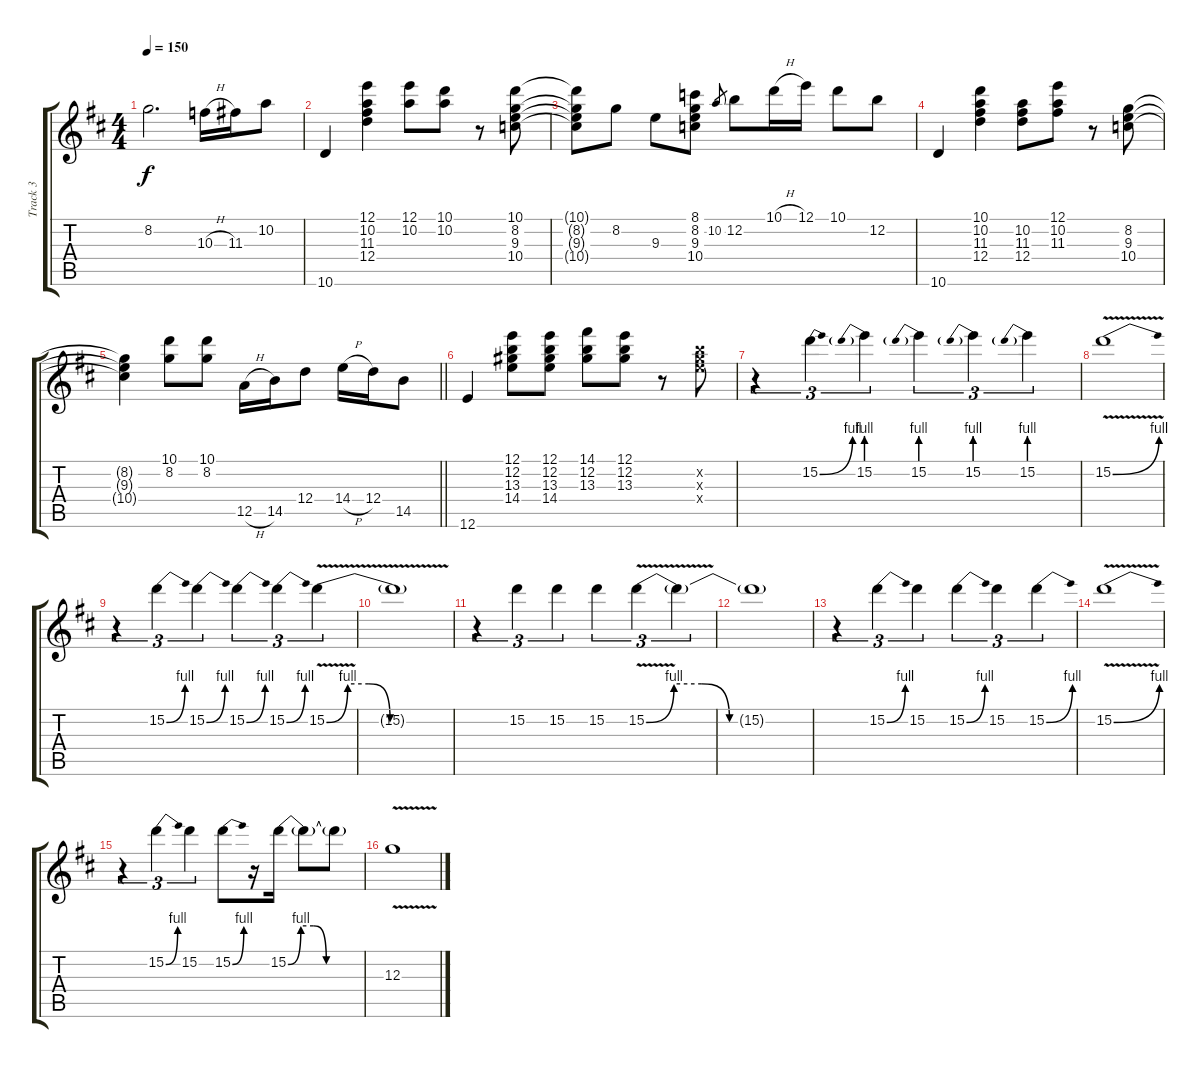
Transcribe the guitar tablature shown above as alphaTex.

\track ("Track 3" "Track 3") {instrument overdrivenguitar}
\staff {score tabs}
\tuning (E4 B3 G3 D3 A2 E2) {hide}
\ts (4 4)
\tempo 150
\clef g2
\ks d
8.2{t}.2{d dy f} 10.3{h}.16 11.3.16 10.2.8 |
10.6.4 (12.1 10.2 11.3 12.4).4 (12.1 10.2).8 (10.1 10.2).8 r.8 (10.1 8.2 9.3 10.4).8 |
(10.1{t} 8.2{t} 9.3{t} 10.4{t}).8 8.2.8 9.3.8 (8.1 8.2 9.3 10.4).8 10.2.8{gr} 12.2.8 10.1{h}.16 12.1.16 10.1.8 12.2.8 |
10.6.4 (10.1 10.2 11.3 12.4).4 (10.2 11.3 12.4).8 (12.1 10.2 11.3).8 r.8 (8.2 9.3 10.4).8 |
\barLineRight lightlight
(8.2{t} 9.3{t} 10.4{t}).4 (10.1 8.2).8 (10.1 8.2).8 12.5{h}.16 14.5.16 12.4.8 14.4{h}.16 12.4.16 14.5.8 |
12.6.4 (12.1 12.2 13.3 14.4).8 (12.1 12.2 13.3 14.4).8 (14.1 12.2 13.3).8 (12.1 12.2 13.3).8 r.8 (12.2{x} 13.3{x} 14.4{x}).8 |
r.4{tu (3 2)} 15.2{be (bend 0 0 60 4)}.4{tu (3 2)} 15.2{be (prebend 0 4 60 4)}.4{tu (3 2)} 15.2{be (prebend 0 4 60 4)}.4{tu (3 2)} 15.2{be (prebend 0 4 60 4)}.4{tu (3 2)} 15.2{be (prebend 0 4 60 4)}.4{tu (3 2)} |
15.2{be (bend 0 0 60 4) v}.1 |
r.4{tu (3 2)} 15.2{be (bend 0 0 60 4)}.4{tu (3 2)} 15.2{be (bend 0 0 60 4)}.4{tu (3 2)} 15.2{be (bend 0 0 60 4)}.4{tu (3 2)} 15.2{be (bend 0 0 60 4)}.4{tu (3 2)} 15.2{be (custom 0 0 10 4 20 4 30 0 60 0) v}.4{tu (3 2)} |
15.2{t}.1 |
r.4{tu (3 2)} 15.2.4{tu (3 2)} 15.2.4{tu (3 2)} 15.2.4{tu (3 2)} 15.2{be (custom 0 0 10 4 20 4 30 0 60 0) v}.4{tu (3 2)} 15.2{t}.4{tu (3 2)} |
15.2{t}.1 |
r.4{tu (3 2)} 15.2{be (bend 0 0 60 4)}.4{tu (3 2)} 15.2.4{tu (3 2)} 15.2{be (bend 0 0 60 4)}.4{tu (3 2)} 15.2.4{tu (3 2)} 15.2{be (bend 0 0 60 4)}.4{tu (3 2)} |
15.2{be (bend 0 0 60 4) v}.1 |
r.4{tu (3 2)} 15.2{be (bend 0 0 60 4)}.4{tu (3 2)} 15.2.4{tu (3 2)} 15.2{be (bend 0 0 60 4)}.8 r.16 15.2{be (custom 0 0 10 4 20 4 30 0 60 0)}.16 15.2{t}.8 15.2{t}.8 |
12.3{v}.1
